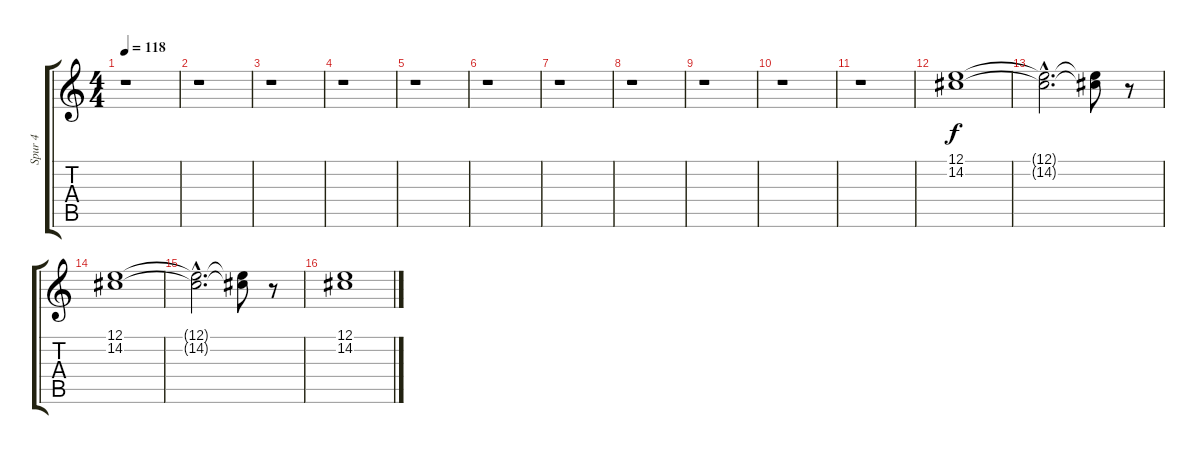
\track ("Spur 4" "Spur 4") {instrument choiraahs}
\staff {score tabs}
\tuning (E4 B3 G3 D3 A2 E2) {hide}
\ts (4 4)
\tempo 118
\clef g2
\ks c
r.1{dy f} |
r.1 |
r.1 |
r.1 |
r.1 |
r.1 |
r.1 |
r.1 |
r.1 |
r.1 |
r.1 |
(12.1 14.2).1 |
(12.1{hac t} 14.2{hac t}).2{d} (12.1{t} 14.2{t}).8 r.8 |
(12.1 14.2).1 |
(12.1{hac t} 14.2{hac t}).2{d} (12.1{t} 14.2{t}).8 r.8 |
(12.1 14.2).1
